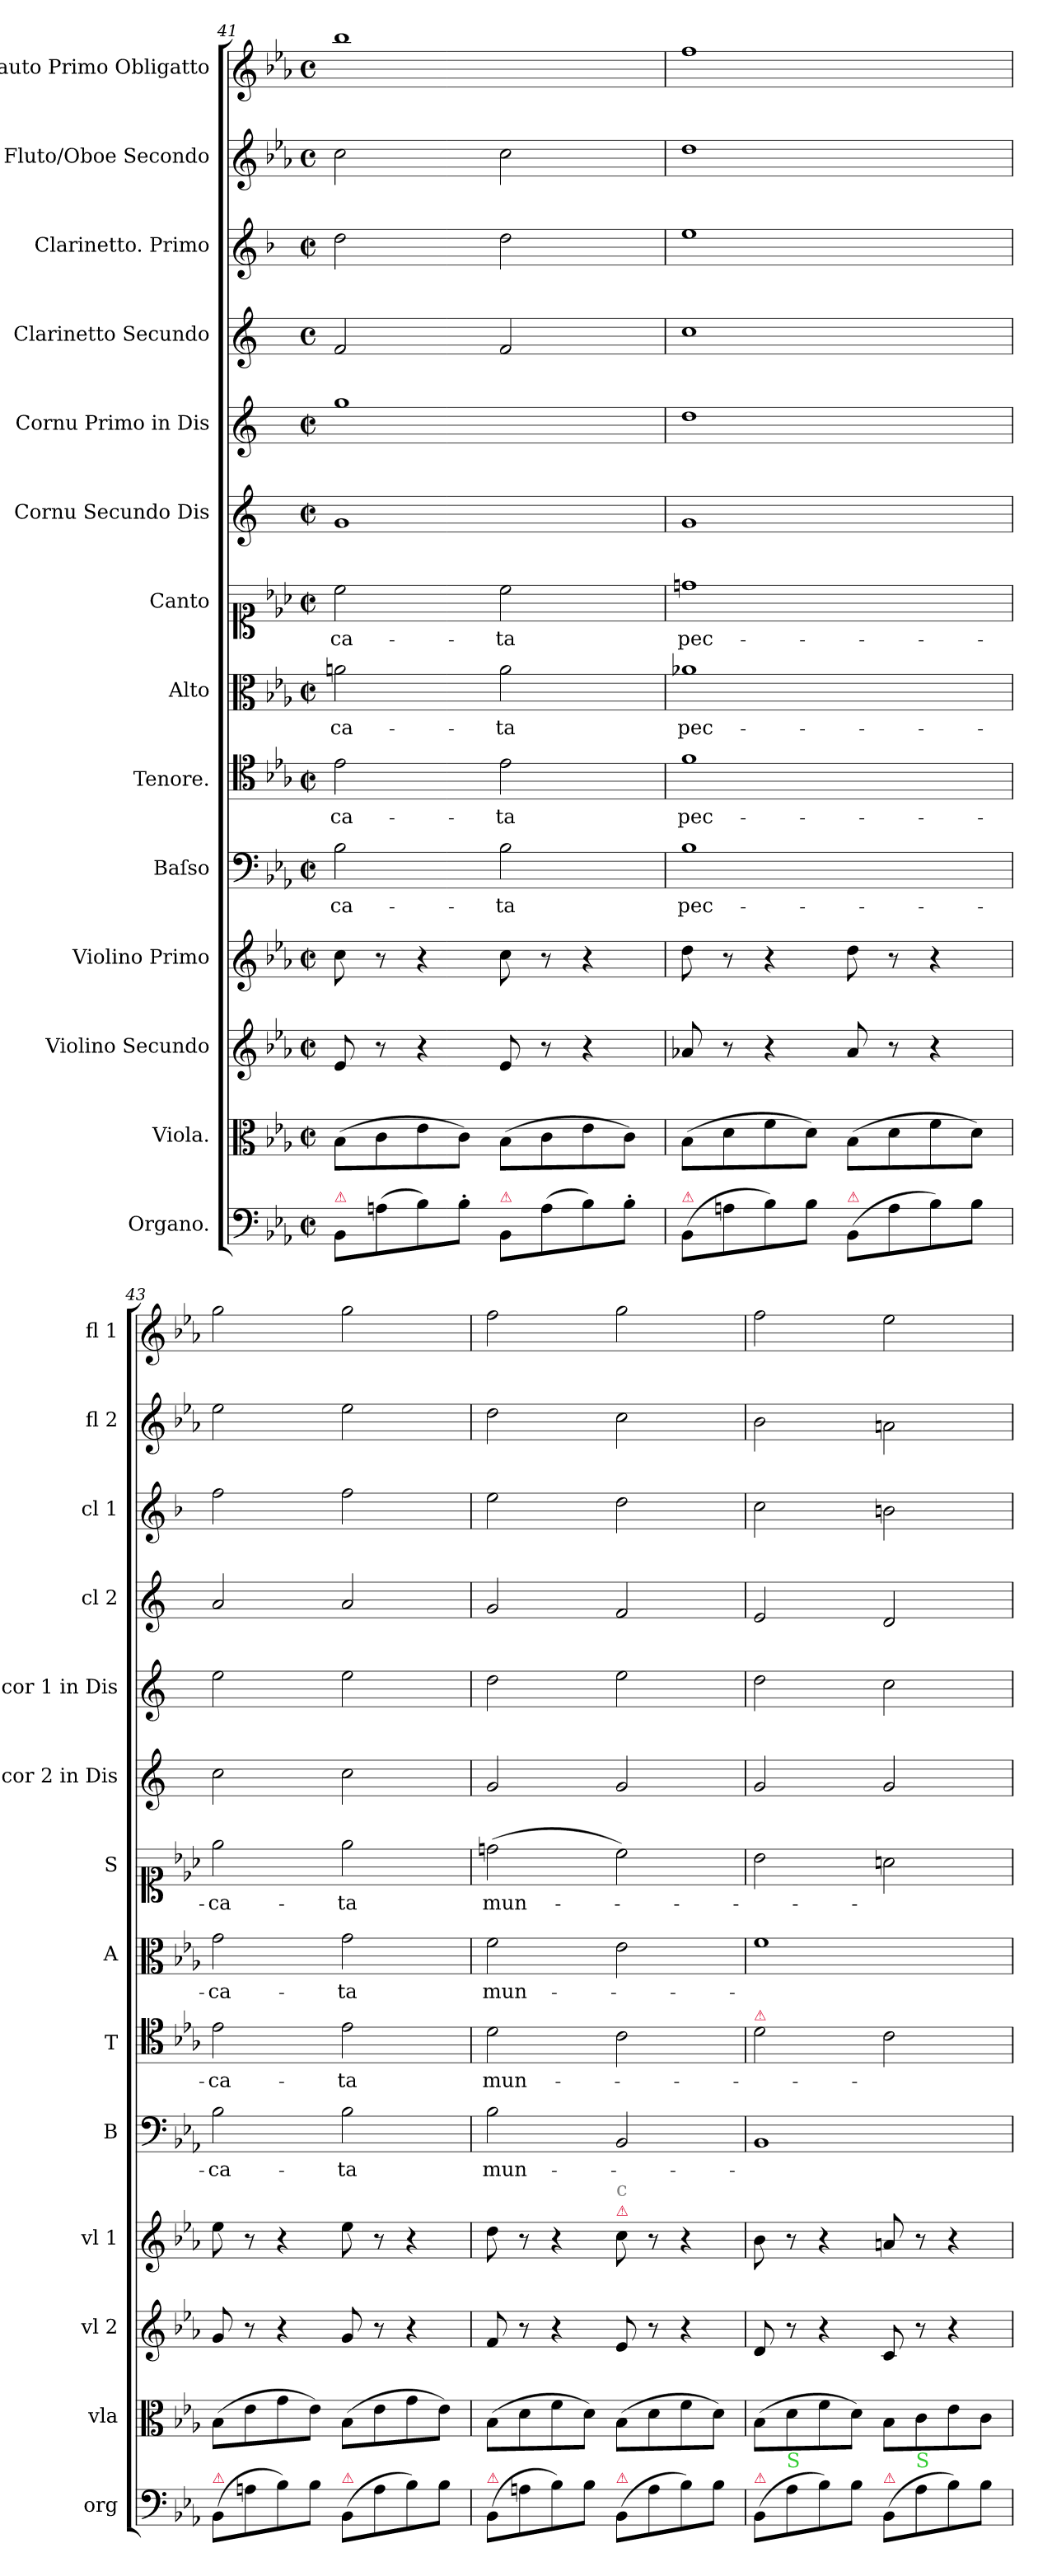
**kern	**kern	**kern	**kern	**kern	**text	**kern	**text	**kern	**text	**kern	**text	**kern	**kern	**kern	**kern	**kern	**kern
*part14	*part13	*part12	*part11	*part10	*part10	*part9	*part9	*part8	*part8	*part7	*part7	*part6	*part5	*part4	*part3	*part2	*part1
*staff14	*staff13	*staff12	*staff11	*staff10	*staff10	*staff9	*staff9	*staff8	*staff8	*staff7	*staff7	*staff6	*staff5	*staff4	*staff3	*staff2	*staff1
*I"Organo.	*I"Viola.	*I"Violino Secundo	*I"Violino Primo	*I"Baſso	*	*I"Tenore.	*	*I"Alto	*	*I"Canto	*	*I"Cornu Secundo Dis	*I"Cornu Primo in Dis	*I"Clarinetto Secundo	*I"Clarinetto. Primo	*I"Fluto/Oboe Secondo	*I"Flauto Primo Obligatto
*I'org	*I'vla	*I'vl 2	*I'vl 1	*I'B	*	*I'T	*	*I'A	*	*I'S	*	*I'cor 2 in Dis	*I'cor 1 in Dis	*I'cl 2	*I'cl 1	*I'fl 2	*I'fl 1
*clefF4	*clefC3	*clefG2	*clefG2	*clefF4	*	*clefC4	*	*clefC3	*	*clefC1	*	*clefG2	*clefG2	*clefG2	*clefG2	*clefG2	*clefG2
*	*	*	*	*	*	*	*	*	*	*	*	*ITrd-2c-3	*ITrd-2c-3	*ITrd1c2	*ITrd1c2	*	*
*k[b-e-a-]	*k[b-e-a-]	*k[b-e-a-]	*k[b-e-a-]	*k[b-e-a-]	*	*k[b-e-a-]	*	*k[b-e-a-]	*	*k[b-e-a-]	*	*k[b-e-a-]	*k[b-e-a-]	*k[b-e-]	*k[b-e-a-]	*k[b-e-a-]	*k[b-e-a-]
*E-:	*E-:	*E-:	*E-:	*E-:	*	*E-:	*	*E-:	*	*E-:	*	*	*	*	*E-:	*E-:	*E-:
*M2/2	*M2/2	*M2/2	*M2/2	*M2/2	*	*M2/2	*	*M2/2	*	*M2/2	*	*M2/2	*M2/2	*M2/2	*M2/2	*M2/2	*M2/2
*met(c|)	*met(c|)	*met(c|)	*met(c|)	*met(c|)	*	*met(c|)	*	*met(c|)	*	*met(c|)	*	*met(c|)	*met(c|)	*met(c)	*met(c|)	*met(c)	*met(c)
=41	=41	=41	=41	=41	=41	=41	=41	=41	=41	=41	=41	=41	=41	=41	=41	=41	=41
!LO:TX:a:color=crimson:t=⚠	!	!	!	!	!	!	!	!	!	!	!	!	!	!	!	!	!
8BB-/L	(8B-\L	8e-/	8cc\	2B-\	-ca-	2e-\	-ca-	2an\	-ca-	2cc\	-ca-	1b-	1bb-	2e-/	2cc\	2cc\	1bb-
(8An\	8c\	8r	8r	.	.	.	.	.	.	.	.	.	.	.	.	.	.
8B-\)	8e-\	4r	4r	.	.	.	.	.	.	.	.	.	.	.	.	.	.
8B-'\J	8c\J)	.	.	.	.	.	.	.	.	.	.	.	.	.	.	.	.
!LO:TX:a:color=crimson:t=⚠	!	!	!	!	!	!	!	!	!	!	!	!	!	!	!	!	!
8BB-/L	(8B-\L	8e-/	8cc\	2B-\	-ta	2e-\	-ta	2a\	-ta	2cc\	-ta	.	.	2e-/	2cc\	2cc\	.
(8A\	8c\	8r	8r	.	.	.	.	.	.	.	.	.	.	.	.	.	.
8B-\)	8e-\	4r	4r	.	.	.	.	.	.	.	.	.	.	.	.	.	.
8B-'\J	8c\J)	.	.	.	.	.	.	.	.	.	.	.	.	.	.	.	.
=42	=42	=42	=42	=42	=42	=42	=42	=42	=42	=42	=42	=42	=42	=42	=42	=42	=42
!LO:TX:a:color=crimson:t=⚠	!	!	!	!	!	!	!	!	!	!	!	!	!	!	!	!	!
!	!	!	!	!	!LO:LY:i	!	!LO:LY:i	!	!LO:LY:i	!	!	!	!	!	!	!	!
(8BB-/L	(8B-\L	8a-X/	8dd\	1B-	pec-	1f	pec-	1a-X	pec-	1ddn	pec-	1b-	1ff	1b-	1dd	1dd	1ff
8An\	8d\	8r	8r	.	.	.	.	.	.	.	.	.	.	.	.	.	.
8B-\)	8f\	4r	4r	.	.	.	.	.	.	.	.	.	.	.	.	.	.
8B-\J	8d\J)	.	.	.	.	.	.	.	.	.	.	.	.	.	.	.	.
!LO:TX:a:color=crimson:t=⚠	!	!	!	!	!	!	!	!	!	!	!	!	!	!	!	!	!
(8BB-/L	(8B-\L	8a-/	8dd\	.	.	.	.	.	.	.	.	.	.	.	.	.	.
8A\	8d\	8r	8r	.	.	.	.	.	.	.	.	.	.	.	.	.	.
8B-\)	8f\	4r	4r	.	.	.	.	.	.	.	.	.	.	.	.	.	.
8B-\J	8d\J)	.	.	.	.	.	.	.	.	.	.	.	.	.	.	.	.
=43	=43	=43	=43	=43	=43	=43	=43	=43	=43	=43	=43	=43	=43	=43	=43	=43	=43
!LO:TX:a:color=crimson:t=⚠	!	!	!	!	!	!	!	!	!	!	!	!	!	!	!	!	!
!	!	!	!	!	!LO:LY:i	!	!LO:LY:i	!	!LO:LY:i	!	!	!	!	!	!	!	!
(8BB-/L	(8B-\L	8g/	8ee-\	2B-\	-ca-	2e-\	-ca-	2g\	-ca-	2ee-\	-ca-	2ee-\	2gg\	2g/	2ee-\	2ee-\	2gg\
8An\	8e-\	8r	8r	.	.	.	.	.	.	.	.	.	.	.	.	.	.
8B-\)	8g\	4r	4r	.	.	.	.	.	.	.	.	.	.	.	.	.	.
8B-\J	8e-\J)	.	.	.	.	.	.	.	.	.	.	.	.	.	.	.	.
!LO:TX:a:color=crimson:t=⚠	!	!	!	!	!	!	!	!	!	!	!	!	!	!	!	!	!
!	!	!	!	!	!LO:LY:i	!	!LO:LY:i	!	!LO:LY:i	!	!	!	!	!	!	!	!
(8BB-/L	(8B-\L	8g/	8ee-\	2B-\	-ta	2e-\	-ta	2g\	-ta	2ee-\	-ta	2ee-\	2gg\	2g/	2ee-\	2ee-\	2gg\
8A\	8e-\	8r	8r	.	.	.	.	.	.	.	.	.	.	.	.	.	.
8B-\)	8g\	4r	4r	.	.	.	.	.	.	.	.	.	.	.	.	.	.
8B-\J	8e-\J)	.	.	.	.	.	.	.	.	.	.	.	.	.	.	.	.
=44	=44	=44	=44	=44	=44	=44	=44	=44	=44	=44	=44	=44	=44	=44	=44	=44	=44
!LO:TX:a:color=crimson:t=⚠	!	!	!	!	!	!	!	!	!	!	!	!	!	!	!	!	!
(8BB-/L	(8B-\L	8f/	8dd\	2B-\	mun-	2d\	mun-	2f\	mun-	(2ddn\	mun-	2b-/	2ff\	2f/	2dd\	2dd\	2ff\
8An\	8d\	8r	8r	.	.	.	.	.	.	.	.	.	.	.	.	.	.
8B-\)	8f\	4r	4r	.	.	.	.	.	.	.	.	.	.	.	.	.	.
8B-\J	8d\J)	.	.	.	.	.	.	.	.	.	.	.	.	.	.	.	.
!	!	!	!LO:TX:a:color=crimson:t=⚠	!	!	!	!	!	!	!	!	!	!	!	!	!	!
!	!	!	!LO:TX:a:color=grey:t=c	!	!	!	!	!	!	!	!	!	!	!	!	!	!
!LO:TX:a:color=crimson:t=⚠	!	!	!	!	!	!	!	!	!	!	!	!	!	!	!	!	!
(8BB-/L	(8B-\L	8e-/	8cci\	2BB-/	.	2c\	.	2e-\	.	2cc\)	.	2b-/	2gg\	2e-/	2cc\	2cc\	2gg\
8A\	8d\	8r	8r	.	.	.	.	.	.	.	.	.	.	.	.	.	.
8B-\)	8f\	4r	4r	.	.	.	.	.	.	.	.	.	.	.	.	.	.
8B-\J	8d\J)	.	.	.	.	.	.	.	.	.	.	.	.	.	.	.	.
=45	=45	=45	=45	=45	=45	=45	=45	=45	=45	=45	=45	=45	=45	=45	=45	=45	=45
!	!	!	!	!	!	!LO:TX:a:color=crimson:t=⚠	!	!	!	!	!	!	!	!	!	!	!
!LO:TX:a:color=crimson:t=⚠	!	!	!	!	!	!	!	!	!	!	!	!	!	!	!	!	!
(8BB-/L	(8B-\L	8d/	8b-\	1BB-	.	2d	.	1f	.	2b-\	.	2b-/	2ff\	2d/	2b-\	2b-\	2ff\
!LO:TX:a:color=limegreen:t=S	!	!	!	!	!	!	!	!	!	!	!	!	!	!	!	!	!
8A-\	8d\	8r	8r	.	.	.	.	.	.	.	.	.	.	.	.	.	.
8B-\)	8f\	4r	4r	.	.	.	.	.	.	.	.	.	.	.	.	.	.
8B-\J	8d\J)	.	.	.	.	.	.	.	.	.	.	.	.	.	.	.	.
!LO:TX:a:color=crimson:t=⚠	!	!	!	!	!	!	!	!	!	!	!	!	!	!	!	!	!
(8BB-/L	8B-\L	8c/	8an/	.	.	2ci	.	.	.	2an\	.	2b-/	2ee-\	2c/	2an\	2an\	2ee-\
!LO:TX:a:color=limegreen:t=S	!	!	!	!	!	!	!	!	!	!	!	!	!	!	!	!	!
8A-\	8c\	8r	8r	.	.	.	.	.	.	.	.	.	.	.	.	.	.
8B-\)	8e-\	4r	4r	.	.	.	.	.	.	.	.	.	.	.	.	.	.
8B-\J	8c\J	.	.	.	.	.	.	.	.	.	.	.	.	.	.	.	.
=	=	=	=	=	=	=	=	=	=	=	=	=	=	=	=	=	=
*-	*-	*-	*-	*-	*-	*-	*-	*-	*-	*-	*-	*-	*-	*-	*-	*-	*-
